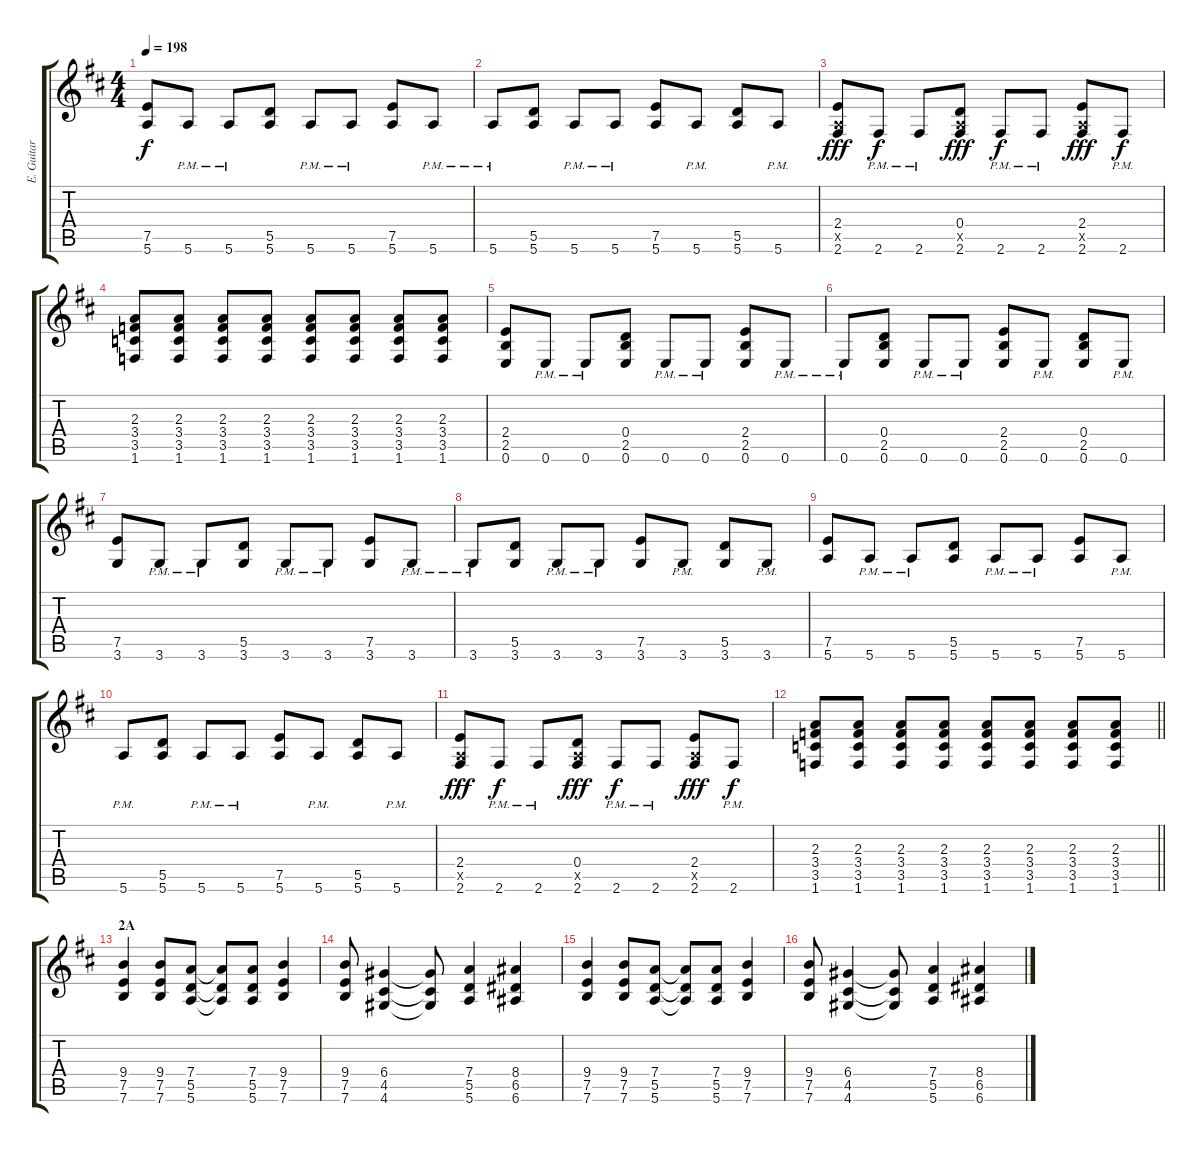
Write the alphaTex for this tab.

\track ("E. Guitar I" "E. Guitar ") {instrument overdrivenguitar}
\staff {score tabs}
\tuning (E4 B3 G3 D3 A2 E2) {hide}
\ts (4 4)
\tempo 198
\clef g2
\ks d
(7.5 5.6).8{dy f} 5.6{pm}.8 5.6{pm}.8 (5.5 5.6).8 5.6{pm}.8 5.6{pm}.8 (7.5 5.6).8 5.6{pm}.8 |
5.6{pm}.8 (5.5 5.6).8 5.6{pm}.8 5.6{pm}.8 (7.5 5.6).8 5.6{pm}.8 (5.5 5.6).8 5.6{pm}.8 |
(2.4 0.5{x} 2.6).8{dy fff} 2.6{pm}.8{dy f} 2.6{pm}.8 (0.4 0.5{x} 2.6).8{dy fff} 2.6{pm}.8{dy f} 2.6{pm}.8 (2.4 0.5{x} 2.6).8{dy fff} 2.6{pm}.8{dy f} |
(2.3 3.4 3.5 1.6).8 (2.3 3.4 3.5 1.6).8 (2.3 3.4 3.5 1.6).8 (2.3 3.4 3.5 1.6).8 (2.3 3.4 3.5 1.6).8 (2.3 3.4 3.5 1.6).8 (2.3 3.4 3.5 1.6).8 (2.3 3.4 3.5 1.6).8 |
(2.4 2.5 0.6).8 0.6{pm}.8 0.6{pm}.8 (0.4 2.5 0.6).8 0.6{pm}.8 0.6{pm}.8 (2.4 2.5 0.6).8 0.6{pm}.8 |
0.6{pm}.8 (0.4 2.5 0.6).8 0.6{pm}.8 0.6{pm}.8 (2.4 2.5 0.6).8 0.6{pm}.8 (0.4 2.5 0.6).8 0.6{pm}.8 |
(7.5 3.6).8 3.6{pm}.8 3.6{pm}.8 (5.5 3.6).8 3.6{pm}.8 3.6{pm}.8 (7.5 3.6).8 3.6{pm}.8 |
3.6{pm}.8 (5.5 3.6).8 3.6{pm}.8 3.6{pm}.8 (7.5 3.6).8 3.6{pm}.8 (5.5 3.6).8 3.6{pm}.8 |
(7.5 5.6).8 5.6{pm}.8 5.6{pm}.8 (5.5 5.6).8 5.6{pm}.8 5.6{pm}.8 (7.5 5.6).8 5.6{pm}.8 |
5.6{pm}.8 (5.5 5.6).8 5.6{pm}.8 5.6{pm}.8 (7.5 5.6).8 5.6{pm}.8 (5.5 5.6).8 5.6{pm}.8 |
(2.4 0.5{x} 2.6).8{dy fff} 2.6{pm}.8{dy f} 2.6{pm}.8 (0.4 0.5{x} 2.6).8{dy fff} 2.6{pm}.8{dy f} 2.6{pm}.8 (2.4 0.5{x} 2.6).8{dy fff} 2.6{pm}.8{dy f} |
\barLineRight lightlight
(2.3 3.4 3.5 1.6).8 (2.3 3.4 3.5 1.6).8 (2.3 3.4 3.5 1.6).8 (2.3 3.4 3.5 1.6).8 (2.3 3.4 3.5 1.6).8 (2.3 3.4 3.5 1.6).8 (2.3 3.4 3.5 1.6).8 (2.3 3.4 3.5 1.6).8 |
\section ("" "2A")
(9.4 7.5 7.6).4 (9.4 7.5 7.6).8 (7.4 5.5 5.6).8 (7.4{t} 5.5{t} 5.6{t}).8 (7.4 5.5 5.6).8 (9.4 7.5 7.6).4 |
(9.4 7.5 7.6).8 (6.4 4.5 4.6).4 (6.4{t} 4.5{t} 4.6{t}).8 (7.4 5.5 5.6).4 (8.4 6.5 6.6).4 |
(9.4 7.5 7.6).4 (9.4 7.5 7.6).8 (7.4 5.5 5.6).8 (7.4{t} 5.5{t} 5.6{t}).8 (7.4 5.5 5.6).8 (9.4 7.5 7.6).4 |
(9.4 7.5 7.6).8 (6.4 4.5 4.6).4 (6.4{t} 4.5{t} 4.6{t}).8 (7.4 5.5 5.6).4 (8.4 6.5 6.6).4
